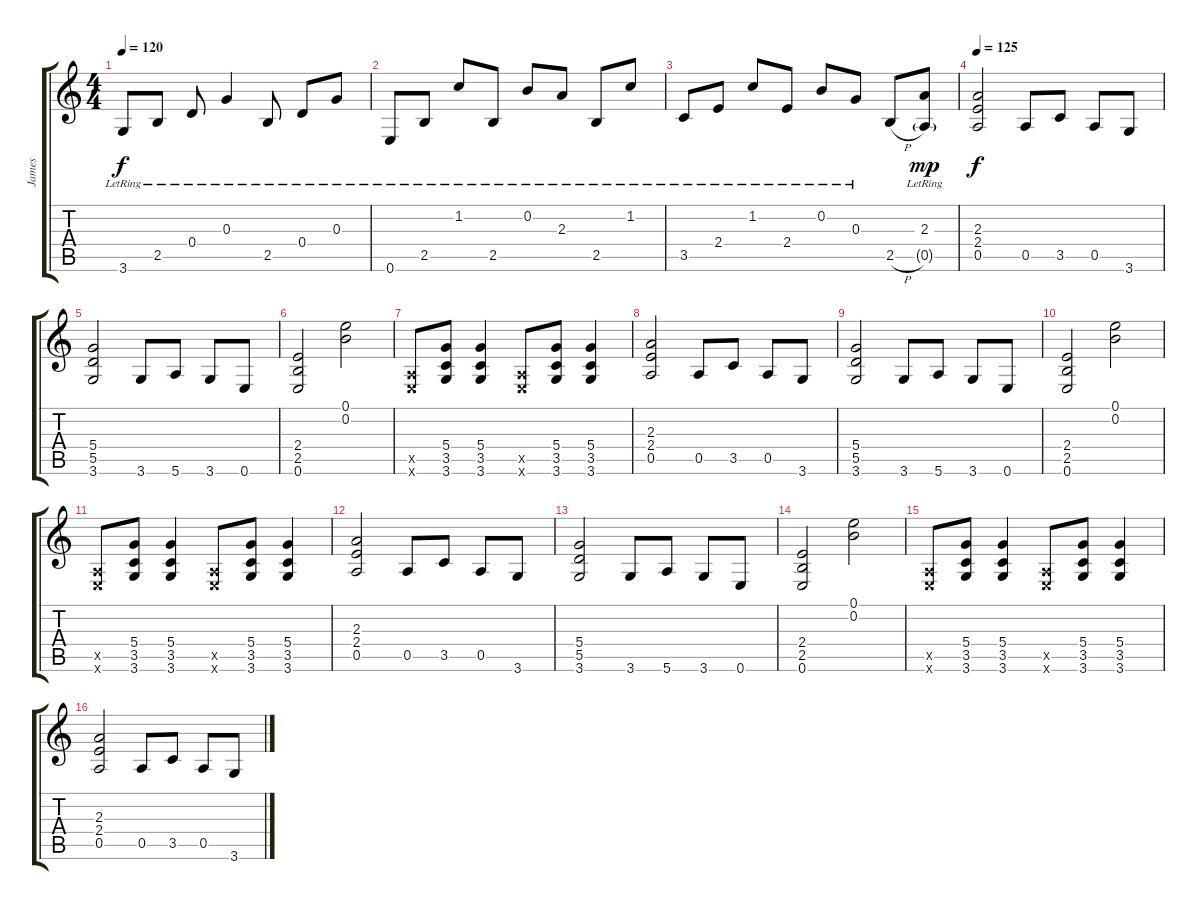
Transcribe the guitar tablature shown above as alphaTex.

\track ("James" "James") {instrument distortionguitar}
\staff {score tabs}
\tuning (E4 B3 G3 D3 A2 E2) {hide}
\ts (4 4)
\tempo 120
\clef g2
\ks c
3.6{lr}.8{dy f} 2.5{lr}.8 0.4{lr}.8 0.3{lr}.4 2.5{lr}.8 0.4{lr}.8 0.3{lr}.8 |
0.6{lr}.8 2.5{lr}.8 1.2{lr}.8 2.5{lr}.8 0.2{lr}.8 2.3{lr}.8 2.5{lr}.8 1.2{lr}.8 |
3.5{lr}.8 2.4{lr}.8 1.2{lr}.8 2.4{lr}.8 0.2{lr}.8 0.3{lr}.8 2.5{h}.8 (2.3{lr} 0.5{g}).8{dy mp} |
\tempo 125
(2.3 2.4 0.5).2{dy f instrument distortionguitar} 0.5.8 3.5.8 0.5.8 3.6.8 |
(5.4 5.5 3.6).2 3.6.8 5.6.8 3.6.8 0.6.8 |
(2.4 2.5 0.6).2 (0.1 0.2).2 |
(0.5{x} 0.6{x}).8 (5.4 3.5 3.6).8 (5.4 3.5 3.6).4 (0.5{x} 0.6{x}).8 (5.4 3.5 3.6).8 (5.4 3.5 3.6).4 |
(2.3 2.4 0.5).2 0.5.8 3.5.8 0.5.8 3.6.8 |
(5.4 5.5 3.6).2 3.6.8 5.6.8 3.6.8 0.6.8 |
(2.4 2.5 0.6).2 (0.1 0.2).2 |
(0.5{x} 0.6{x}).8 (5.4 3.5 3.6).8 (5.4 3.5 3.6).4 (0.5{x} 0.6{x}).8 (5.4 3.5 3.6).8 (5.4 3.5 3.6).4 |
(2.3 2.4 0.5).2 0.5.8 3.5.8 0.5.8 3.6.8 |
(5.4 5.5 3.6).2 3.6.8 5.6.8 3.6.8 0.6.8 |
(2.4 2.5 0.6).2 (0.1 0.2).2 |
(0.5{x} 0.6{x}).8 (5.4 3.5 3.6).8 (5.4 3.5 3.6).4 (0.5{x} 0.6{x}).8 (5.4 3.5 3.6).8 (5.4 3.5 3.6).4 |
(2.3 2.4 0.5).2 0.5.8 3.5.8 0.5.8 3.6.8
